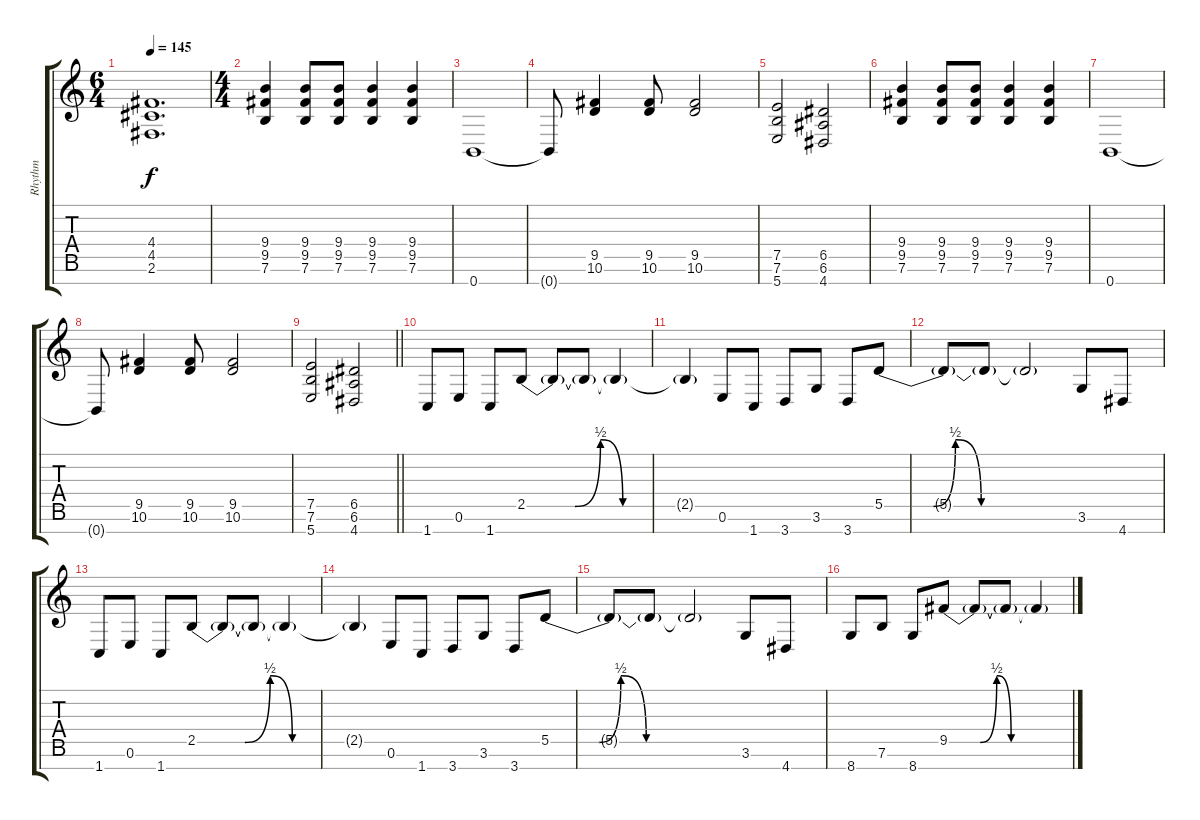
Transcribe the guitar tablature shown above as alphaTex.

\track ("Rhythm" "Rhythm") {instrument distortionguitar}
\staff {score tabs}
\tuning (E4 B3 G3 D3 A2 E2 B1) {hide}
\ts (6 4)
\tempo 145
\clef g2
\ks c
(4.4{t} 4.5{t} 2.6{t}).1{d dy f} |
\ts (4 4)
(9.4 9.5 7.6).4 (9.4 9.5 7.6).8 (9.4 9.5 7.6).8 (9.4 9.5 7.6).4 (9.4 9.5 7.6).4 |
0.7.1 |
0.7{t}.8 (9.5 10.6).4 (9.5 10.6).8 (9.5 10.6).2 |
(7.5 7.6 5.7).2 (6.5 6.6 4.7).2 |
(9.4 9.5 7.6).4 (9.4 9.5 7.6).8 (9.4 9.5 7.6).8 (9.4 9.5 7.6).4 (9.4 9.5 7.6).4 |
0.7.1 |
0.7{t}.8 (9.5 10.6).4 (9.5 10.6).8 (9.5 10.6).2 |
\barLineRight lightlight
(7.5 7.6 5.7).2 (6.5 6.6 4.7).2 |
\section ("" "")
1.7.8 0.6.8 1.7.8 2.5{be (custom 0 0 15 0 23 2 30 0 45 0 60 0)}.8 2.5{t}.8 2.5{t}.8 2.5{t}.4 |
2.5{t}.4 0.6.8 1.7.8 3.7.8 3.6.8 3.7.8 5.5{be (custom 0 0 15 0 22 2 30 0 60 0)}.8 |
5.5{t}.8 5.5{t}.8 5.5{t}.2 3.6.8 4.7.8 |
1.7.8 0.6.8 1.7.8 2.5{be (custom 0 0 15 0 23 2 30 0 45 0 60 0)}.8 2.5{t}.8 2.5{t}.8 2.5{t}.4 |
2.5{t}.4 0.6.8 1.7.8 3.7.8 3.6.8 3.7.8 5.5{be (custom 0 0 15 0 22 2 30 0 60 0)}.8 |
5.5{t}.8 5.5{t}.8 5.5{t}.2 3.6.8 4.7.8 |
8.7.8 7.6.8 8.7.8 9.5{be (custom 0 0 15 0 23 2 30 0 45 0 60 0)}.8 9.5{t}.8 9.5{t}.8 9.5{t}.4
